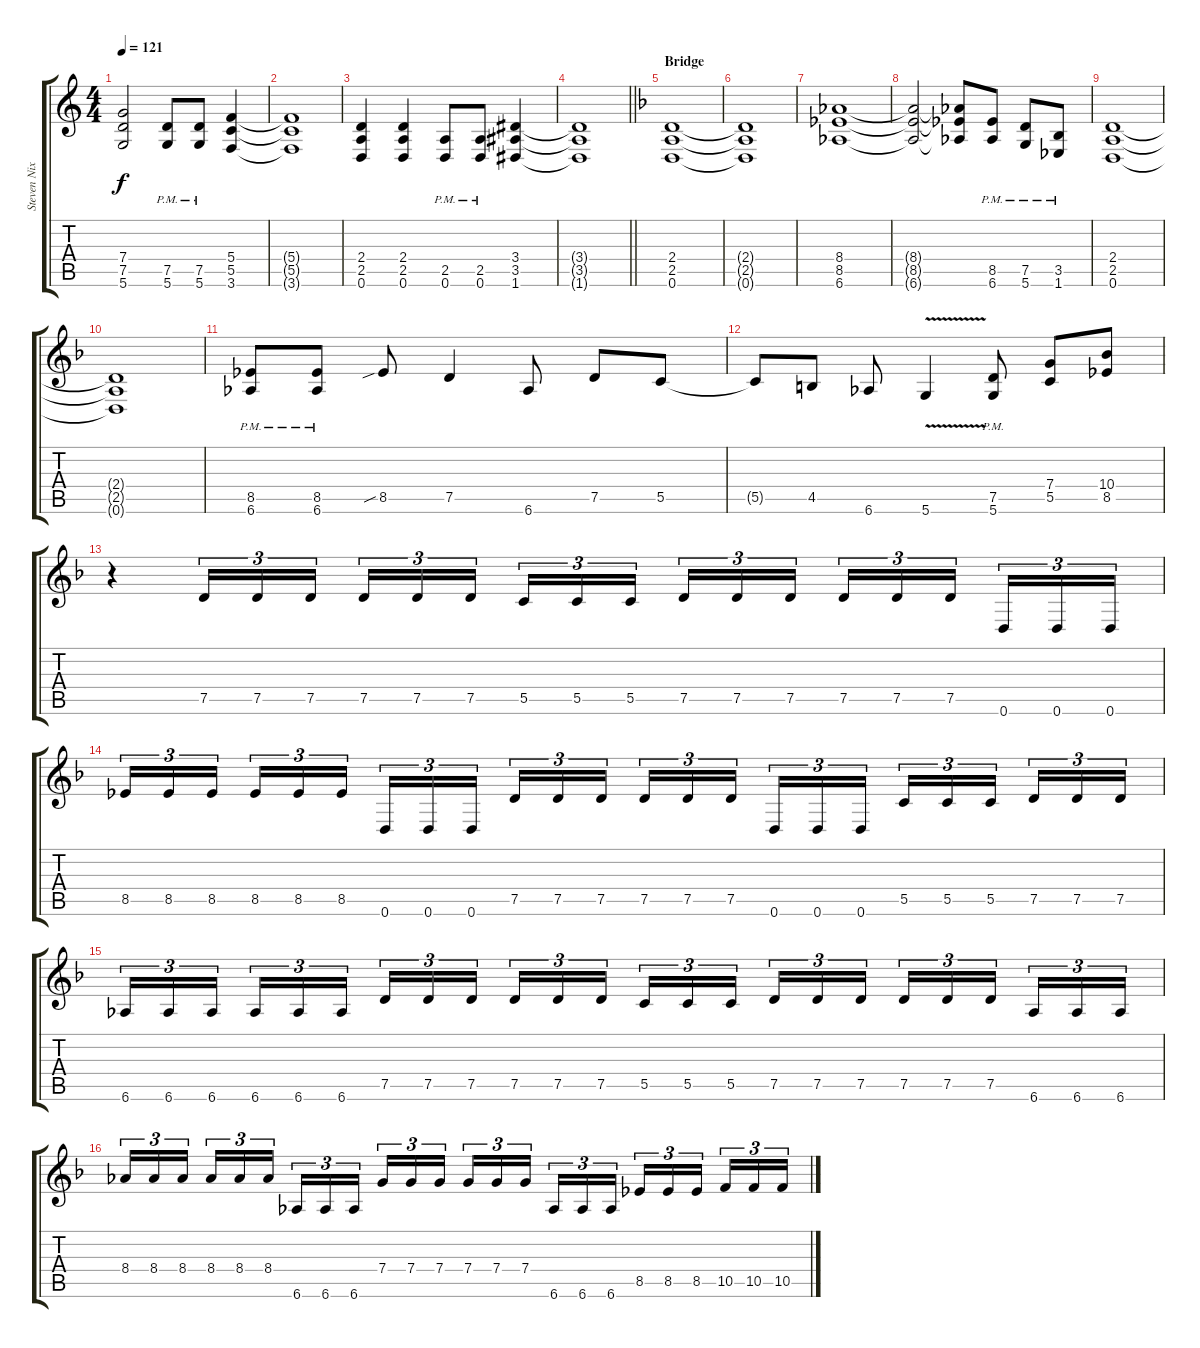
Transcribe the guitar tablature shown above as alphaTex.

\track ("Steven Nixon" "Steven Nix") {instrument distortionguitar}
\staff {score tabs}
\tuning (D4 A3 F3 C3 G2 D2) {hide}
\ts (4 4)
\tempo 121
\clef g2
\ks c
(7.4 7.5 5.6).2{dy f} (7.5{pm} 5.6{pm}).8 (7.5{pm} 5.6{pm}).8 (5.4 5.5 3.6).4 |
(5.4{t} 5.5{t} 3.6{t}).1 |
(2.4 2.5 0.6).4 (2.4 2.5 0.6).4 (2.5{pm} 0.6{pm}).8 (2.5{pm} 0.6{pm}).8 (3.4 3.5 1.6).4 |
\barLineRight lightlight
(3.4{t} 3.5{t} 1.6{t}).1 |
\section ("" "Bridge")
\ks f
(2.4 2.5 0.6).1 |
(2.4{t} 2.5{t} 0.6{t}).1 |
(8.4 8.5 6.6).1 |
(8.4{t} 8.5{t} 6.6{t}).2 (8.4{t} 8.5{t} 6.6{t}).8 (8.5{pm} 6.6{pm}).8 (7.5{pm} 5.6{pm}).8 (3.5{pm} 1.6{pm}).8 |
(2.4 2.5 0.6).1 |
(2.4{t} 2.5{t} 0.6{t}).1 |
(8.5{pm} 6.6{pm}).8 (8.5{pm} 6.6{pm}).8 8.5{sib}.8 7.5.4 6.6.8 7.5.8 5.5.8 |
5.5{t}.8 4.5.8 6.6.8 5.6{v}.4 (7.5{pm} 5.6{pm}).8 (7.4 5.5).8 (10.4 8.5).8 |
r.4 7.5.16{tu (3 2)} 7.5.16{tu (3 2)} 7.5.16{tu (3 2) beam splitsecondary} 7.5.16{tu (3 2)} 7.5.16{tu (3 2)} 7.5.16{tu (3 2)} 5.5.16{tu (3 2)} 5.5.16{tu (3 2)} 5.5.16{tu (3 2) beam splitsecondary} 7.5.16{tu (3 2)} 7.5.16{tu (3 2)} 7.5.16{tu (3 2)} 7.5.16{tu (3 2)} 7.5.16{tu (3 2)} 7.5.16{tu (3 2) beam splitsecondary} 0.6.16{tu (3 2)} 0.6.16{tu (3 2)} 0.6.16{tu (3 2)} |
8.5.16{tu (3 2)} 8.5.16{tu (3 2)} 8.5.16{tu (3 2) beam splitsecondary} 8.5.16{tu (3 2)} 8.5.16{tu (3 2)} 8.5.16{tu (3 2)} 0.6.16{tu (3 2)} 0.6.16{tu (3 2)} 0.6.16{tu (3 2) beam splitsecondary} 7.5.16{tu (3 2)} 7.5.16{tu (3 2)} 7.5.16{tu (3 2)} 7.5.16{tu (3 2)} 7.5.16{tu (3 2)} 7.5.16{tu (3 2) beam splitsecondary} 0.6.16{tu (3 2)} 0.6.16{tu (3 2)} 0.6.16{tu (3 2)} 5.5.16{tu (3 2)} 5.5.16{tu (3 2)} 5.5.16{tu (3 2) beam splitsecondary} 7.5.16{tu (3 2)} 7.5.16{tu (3 2)} 7.5.16{tu (3 2)} |
6.6.16{tu (3 2)} 6.6.16{tu (3 2)} 6.6.16{tu (3 2) beam splitsecondary} 6.6.16{tu (3 2)} 6.6.16{tu (3 2)} 6.6.16{tu (3 2)} 7.5.16{tu (3 2)} 7.5.16{tu (3 2)} 7.5.16{tu (3 2) beam splitsecondary} 7.5.16{tu (3 2)} 7.5.16{tu (3 2)} 7.5.16{tu (3 2)} 5.5.16{tu (3 2)} 5.5.16{tu (3 2)} 5.5.16{tu (3 2) beam splitsecondary} 7.5.16{tu (3 2)} 7.5.16{tu (3 2)} 7.5.16{tu (3 2)} 7.5.16{tu (3 2)} 7.5.16{tu (3 2)} 7.5.16{tu (3 2) beam splitsecondary} 6.6.16{tu (3 2)} 6.6.16{tu (3 2)} 6.6.16{tu (3 2)} |
8.4.16{tu (3 2)} 8.4.16{tu (3 2)} 8.4.16{tu (3 2) beam splitsecondary} 8.4.16{tu (3 2)} 8.4.16{tu (3 2)} 8.4.16{tu (3 2)} 6.6.16{tu (3 2)} 6.6.16{tu (3 2)} 6.6.16{tu (3 2) beam splitsecondary} 7.4.16{tu (3 2)} 7.4.16{tu (3 2)} 7.4.16{tu (3 2)} 7.4.16{tu (3 2)} 7.4.16{tu (3 2)} 7.4.16{tu (3 2) beam splitsecondary} 6.6.16{tu (3 2)} 6.6.16{tu (3 2)} 6.6.16{tu (3 2)} 8.5.16{tu (3 2)} 8.5.16{tu (3 2)} 8.5.16{tu (3 2) beam splitsecondary} 10.5.16{tu (3 2)} 10.5.16{tu (3 2)} 10.5.16{tu (3 2)}
